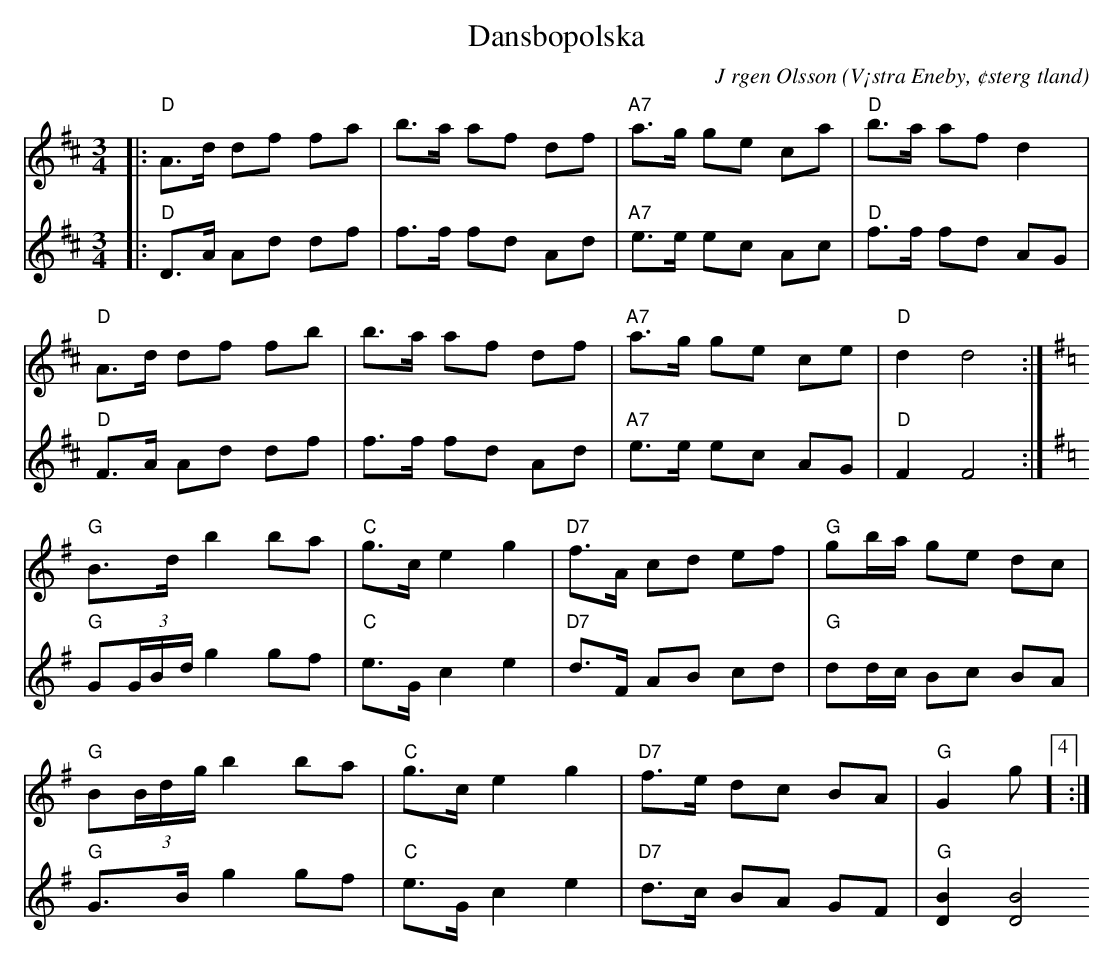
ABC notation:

X:1
T:Dansbopolska
C:J rgen Olsson
O:V¡stra Eneby, ¢sterg tland
M:3/4
L:1/8
K:D
V:1
|:"D"A>d df fa|b>a af df|"A7"a>g ge ca|"D"b>a af d2|
"D"A>d df fb|b>a af df|"A7"a>g ge ce|"D"d2 d4:|
[K:G]"G"B>d b2 ba|"C"g>c e2 g2|"D7"f>A cd ef|"G" gb/a/ ge dc|
"G"B(3B/d/g/ b2 ba|"C"g>c e2 g2|"D7"f>e dc BA|"G" G2 g]4:|
V:2
|:"D"D>A Ad df|f>f fd Ad|"A7"e>e ec Ac|"D"f>f fd AG|
"D"F>A Ad df|f>f fd Ad|"A7"e>e ec AG|"D"F2 F4:|
[K:G]"G"G(3G/B/d/ g2 gf|"C"e>G c2 e2|"D7"d>F AB cd|"G" dd/c/ Bc BA|
"G"G>B g2 gf|"C"e>G c2 e2|"D7"d>c BA GF|"G" [DB]2 [DB]4:|
